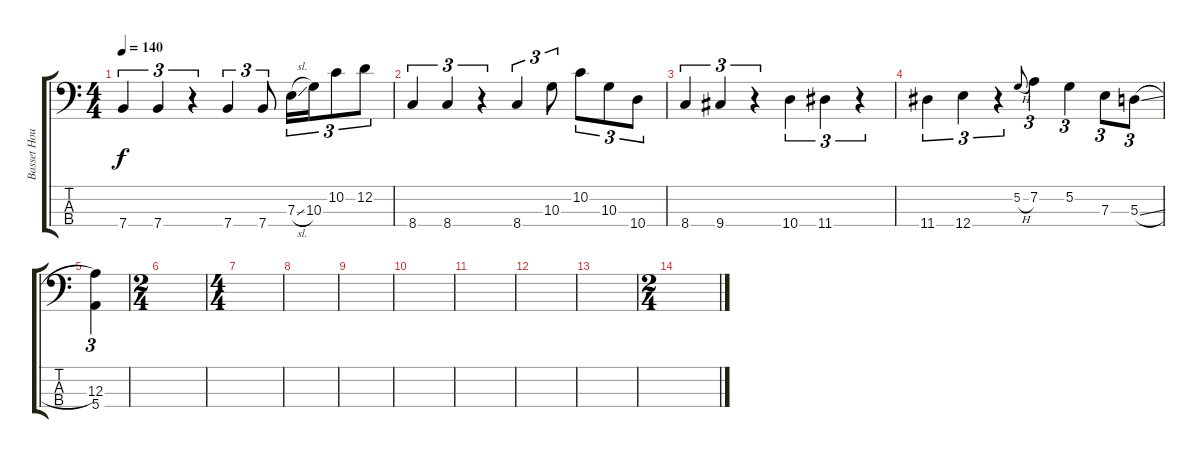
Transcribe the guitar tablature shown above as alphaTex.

\track ("Basset Hound" "Basset Hou") {instrument electricbassfinger}
\staff {score tabs}
\tuning (G2 D2 A1 E1) {hide}
\ts (4 4)
\tempo 140
\clef f4
\ks c
7.4.4{tu (3 2) dy f} 7.4.4{tu (3 2)} r.4{tu (3 2)} 7.4.4{tu (3 2)} 7.4.8{tu (3 2)} 7.3{sl}.16{tu (3 2)} 10.3.16{tu (3 2)} 10.2.8{tu (3 2)} 12.2.8{tu (3 2)} |
8.4.4{tu (3 2)} 8.4.4{tu (3 2)} r.4{tu (3 2)} 8.4.4{tu (3 2)} 10.3.8{tu (3 2)} 10.2.8{tu (3 2)} 10.3.8{tu (3 2)} 10.4.8{tu (3 2)} |
8.4.4{tu (3 2)} 9.4.4{tu (3 2)} r.4{tu (3 2)} 10.4.4{tu (3 2)} 11.4.4{tu (3 2)} r.4{tu (3 2)} |
11.4.4{tu (3 2)} 12.4.4{tu (3 2)} r.4{tu (3 2)} 5.2{h}.8{gr onbeat} 7.2.4{tu (3 2)} 5.2.4{tu (3 2)} 7.3.8{tu (3 2)} 5.3{sl}.8{tu (3 2)} |
(12.3 5.4).4{tu (3 2)} |
\ts (2 4)
|
\ts (4 4)
|
|
|
|
|
|
|
\ts (2 4)
